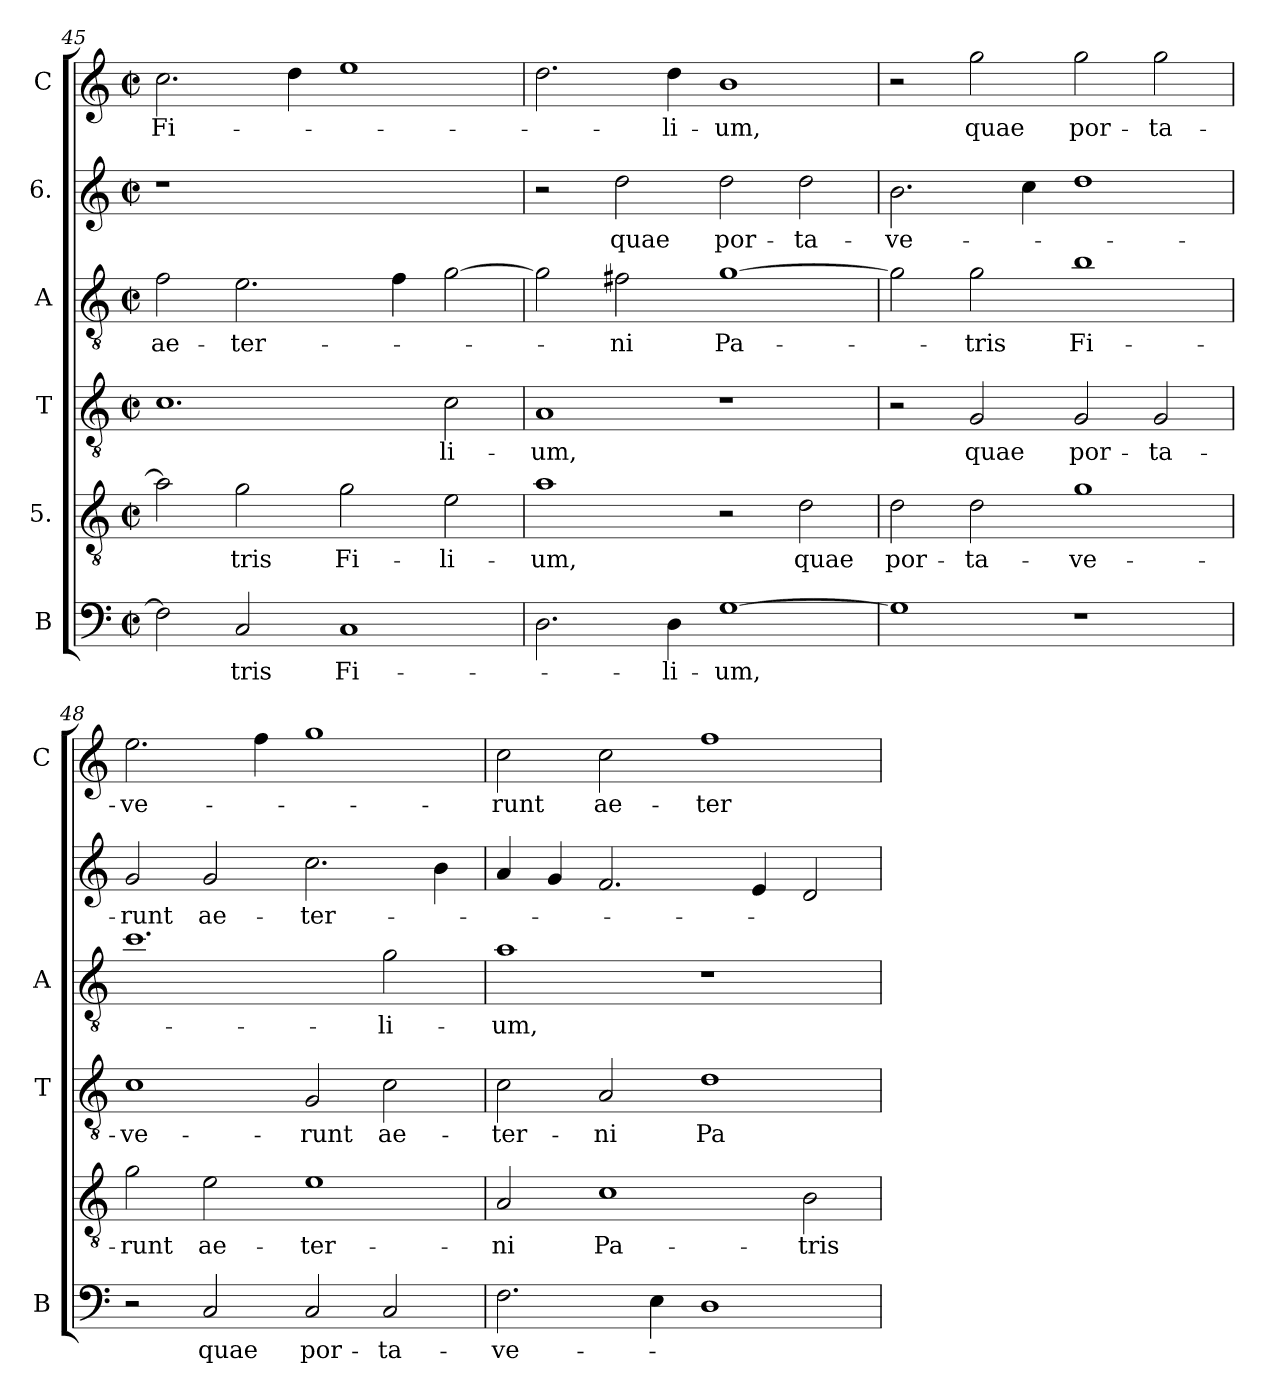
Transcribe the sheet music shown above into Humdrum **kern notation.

**kern	**text	**kern	**text	**kern	**text	**kern	**text	**kern	**text	**kern	**text
*part6	*part6	*part5	*part5	*part4	*part4	*part3	*part3	*part2	*part2	*part1	*part1
*staff6	*staff6	*staff5	*staff5	*staff4	*staff4	*staff3	*staff3	*staff2	*staff2	*staff1	*staff1
*I"B	*	*I"5.	*	*I"T	*	*I"A	*	*I"6.	*	*I"C	*
*I'B	*	*	*	*I'T	*	*I'A	*	*	*	*I'C	*
*clefF4	*	*clefGv2	*	*clefGv2	*	*clefGv2	*	*clefG2	*	*clefG2	*
*M2/2	*	*M2/2	*	*M2/2	*	*M2/2	*	*M2/2	*	*M2/2	*
*met(c|)	*	*met(c|)	*	*met(c|)	*	*met(c|)	*	*met(c|)	*	*met(c|)	*
=45	=45	=45	=45	=45	=45	=45	=45	=45	=45	=45	=45
!	!	!	!	!	!	!	!LO:LY:b	!	!	!	!LO:LY:b
2F\]	.	2a\]	.	1.c	.	2f\	ae-	1r	.	2.cc\	Fi-
!	!LO:LY:b	!	!LO:LY:b	!	!	!	!LO:LY:b	!	!	!	!
2C/	-tris	2g\	-tris	.	.	2.e\	-ter-	.	.	.	.
.	.	.	.	.	.	.	.	.	.	4dd\	.
!	!LO:LY:b	!	!LO:LY:b	!	!	!	!	!	!	!	!
1C	Fi-	2g\	Fi-	.	.	.	.	1ryy	.	1ee	.
.	.	.	.	.	.	4f\	.	.	.	.	.
!	!	!	!LO:LY:b	!	!LO:LY:b	!	!	!	!	!	!
.	.	2e\	-li-	2c\	-li-	[2g\	.	.	.	.	.
=46	=46	=46	=46	=46	=46	=46	=46	=46	=46	=46	=46
!	!	!	!LO:LY:b	!	!LO:LY:b	!	!	!	!	!	!
2.D\	.	1a	-um,	1A	-um,	2g\]	.	2r	.	2.dd\	.
!	!	!	!	!	!	!	!LO:LY:b	!	!LO:LY:b	!	!
.	.	.	.	.	.	2f#X\	-ni	2dd\	quae	.	.
!	!LO:LY:b	!	!	!	!	!	!	!	!	!	!LO:LY:b
4D\	-li-	.	.	.	.	.	.	.	.	4dd\	-li-
!	!LO:LY:b	!	!	!	!	!	!LO:LY:b	!	!LO:LY:b	!	!LO:LY:b
[1G	-um,	2r	.	1r	.	[1g	Pa-	2dd\	por-	1b	-um,
!	!	!	!LO:LY:b	!	!	!	!	!	!LO:LY:b	!	!
.	.	2d\	quae	.	.	.	.	2dd\	-ta-	.	.
!!LO:LB:g=z
=47	=47	=47	=47	=47	=47	=47	=47	=47	=47	=47	=47
!	!	!	!LO:LY:b	!	!	!	!	!	!LO:LY:b	!	!
1G]	.	2d\	por-	2r	.	2g\]	.	2.b\	-ve-	2r	.
!	!	!	!LO:LY:b	!	!LO:LY:b	!	!LO:LY:b	!	!	!	!LO:LY:b
.	.	2d\	-ta-	2G/	quae	2g\	-tris	.	.	2gg\	quae
.	.	.	.	.	.	.	.	4cc\	.	.	.
!	!	!	!LO:LY:b	!	!LO:LY:b	!	!LO:LY:b	!	!	!	!LO:LY:b
1r	.	1g	-ve-	2G/	por-	1b	Fi-	1dd	.	2gg\	por-
!	!	!	!	!	!LO:LY:b	!	!	!	!	!	!LO:LY:b
.	.	.	.	2G/	-ta-	.	.	.	.	2gg\	-ta-
!!LO:PB:g=z
=48	=48	=48	=48	=48	=48	=48	=48	=48	=48	=48	=48
!	!	!	!LO:LY:b	!	!LO:LY:b	!	!	!	!LO:LY:b	!	!LO:LY:b
2r	.	2g\	-runt	1c	-ve-	1.cc	.	2g/	-runt	2.ee\	-ve-
!	!LO:LY:b	!	!LO:LY:b	!	!	!	!	!	!LO:LY:b	!	!
2C/	quae	2e\	ae-	.	.	.	.	2g/	ae-	.	.
.	.	.	.	.	.	.	.	.	.	4ff\	.
!	!LO:LY:b	!	!LO:LY:b	!	!LO:LY:b	!	!	!	!LO:LY:b	!	!
2C/	por-	1e	-ter-	2G/	-runt	.	.	2.cc\	-ter-	1gg	.
!	!LO:LY:b	!	!	!	!LO:LY:b	!	!LO:LY:b	!	!	!	!
2C/	-ta-	.	.	2c\	ae-	2g\	-li-	.	.	.	.
.	.	.	.	.	.	.	.	4b\	.	.	.
=49	=49	=49	=49	=49	=49	=49	=49	=49	=49	=49	=49
!	!LO:LY:b	!	!LO:LY:b	!	!LO:LY:b	!	!LO:LY:b	!	!	!	!LO:LY:b
2.F\	-ve-	2A/	-ni	2c\	-ter-	1a	-um,	4a/	.	2cc\	-runt
.	.	.	.	.	.	.	.	4g/	.	.	.
!	!	!	!LO:LY:b	!	!LO:LY:b	!	!	!	!	!	!LO:LY:b
.	.	1c	Pa-	2A/	-ni	.	.	2.f/	.	2cc\	ae-
4E\	.	.	.	.	.	.	.	.	.	.	.
!	!	!	!	!	!LO:LY:b	!	!	!	!	!	!LO:LY:b
1D	.	.	.	1d	Pa-	1r	.	.	.	1ff	-ter-
.	.	.	.	.	.	.	.	4e/	.	.	.
!	!	!	!LO:LY:b	!	!	!	!	!	!	!	!
.	.	2B\	-tris	.	.	.	.	2d/	.	.	.
=	=	=	=	=	=	=	=	=	=	=	=
*-	*-	*-	*-	*-	*-	*-	*-	*-	*-	*-	*-
